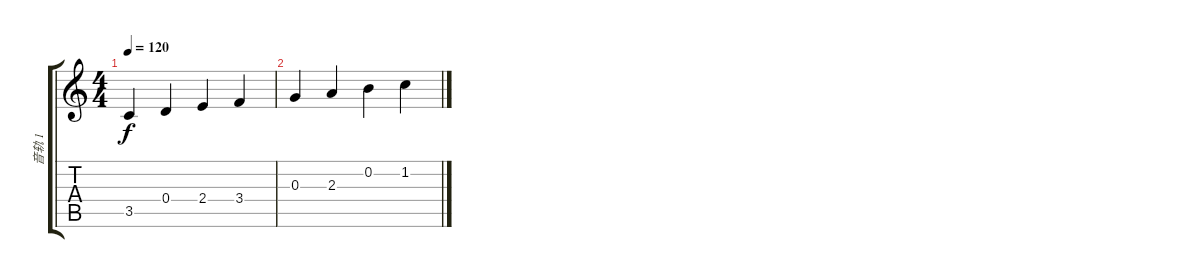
\track ("音轨 1" "音轨 1") {instrument acousticguitarnylon}
\staff {score tabs}
\tuning (E4 B3 G3 D3 A2 E2) {hide}
\ts (4 4)
\tempo 120
\clef g2
\ks c
3.5.4{dy f instrument acousticguitarnylon} 0.4.4 2.4.4 3.4.4 |
0.3.4 2.3.4 0.2.4 1.2.4
